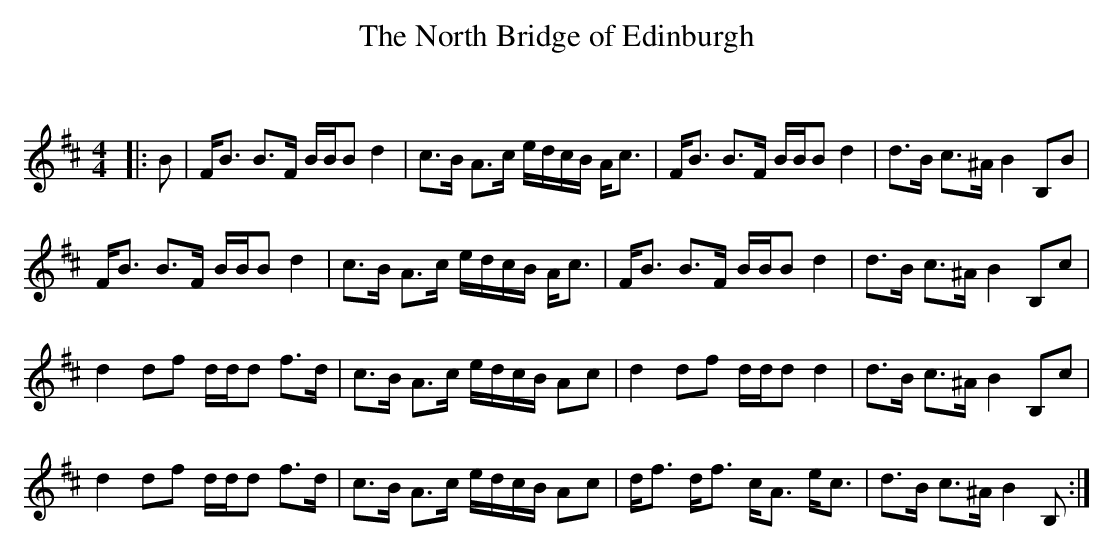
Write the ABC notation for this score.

X:1
T: The North Bridge of Edinburgh
C:
Q: 128
K:Bm
M:4/4
L:1/16
|:B2|FB3 B3F BBB2 d4|c3B A3c edcB Ac3|FB3 B3F BBB2 d4|d3B c3^A B4 B,2B2|
FB3 B3F BBB2 d4|c3B A3c edcB Ac3|FB3 B3F BBB2 d4|d3B c3^A B4 B,2c2|
d4 d2f2 ddd2 f3d|c3B A3c edcB A2c2|d4 d2f2 ddd2 d4|d3B c3^A B4 B,2c2|
d4 d2f2 ddd2 f3d|c3B A3c edcB A2c2|df3 df3 cA3 ec3|d3B c3^A B4 B,2:|
